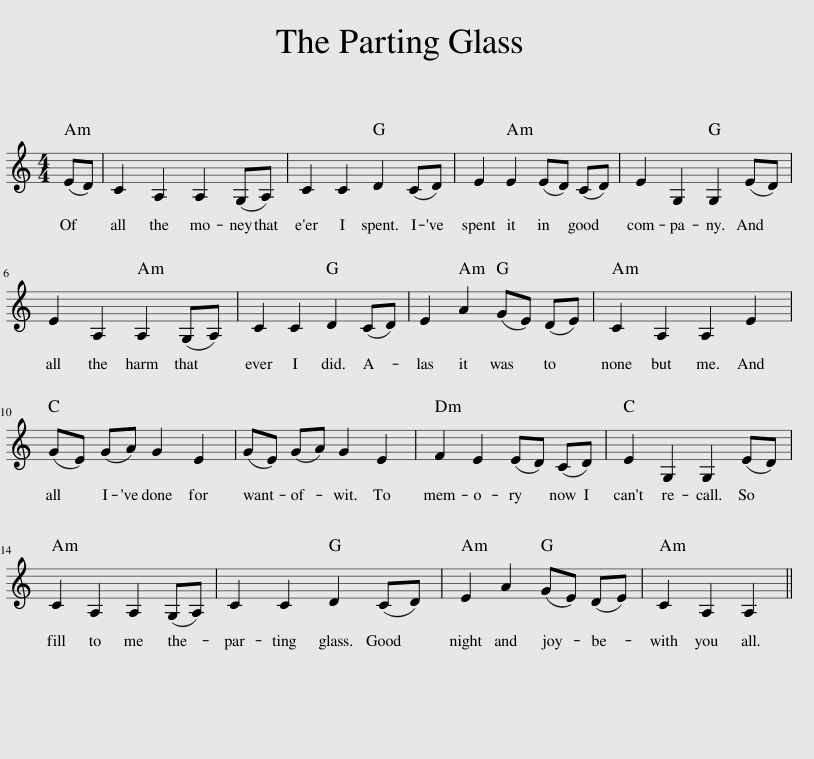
X:1
L:1/8
M:4/4
I:linebreak $
K:C
V:1 treble
V:1
 (ED) | C2 A,2 A,2 (G,A,) | C2 C2 D2 (CD) | E2 E2 (ED) (CD) | E2 G,2 G,2 (ED) |$ %5
 E2 A,2 A,2 (G,A,) | C2 C2 D2 (CD) | E2 A2 (GE) (DE) | C2 A,2 A,2 E2 |$ (GE) (GA) G2 E2 | %10
 (GE) (GA) G2 E2 | F2 E2 (ED) (CD) | E2 G,2 G,2 (ED) |$ C2 A,2 A,2 (G,A,) | C2 C2 D2 (CD) | %15
 E2 A2 (GE) (DE) | C2 A,2 A,2 || %17
